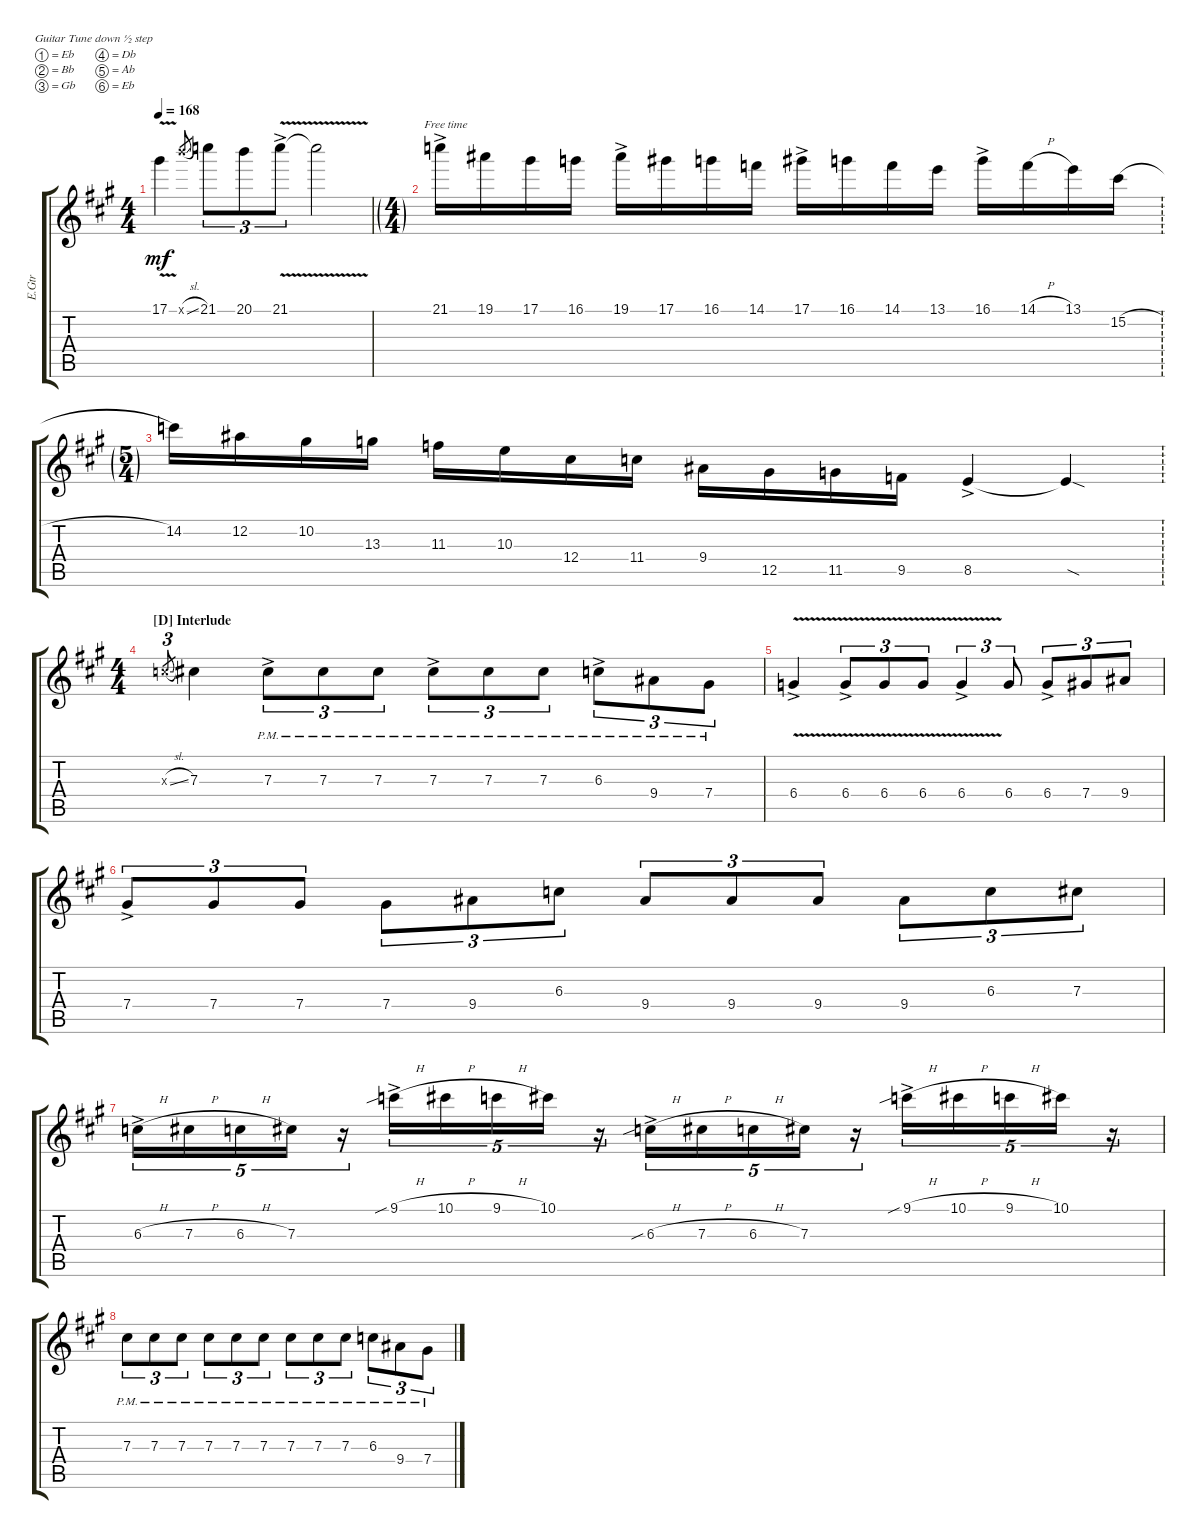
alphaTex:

\defaultSystemsLayout 4
\bracketExtendMode groupsimilarinstruments
\otherSystemsTrackNameOrientation horizontal
\track ("E.Guitar I" "E.Gtr") {instrument distortionguitar}
\staff {score tabs}
\tuning (Eb4 Bb3 Gb3 Db3 Ab2 Eb2)
\ts (4 4)
\tempo 168
\clef g2
\ks a
17.1{v t acc forcenatural}.4{dy mf beam Down} 20.1{sl x acc forcenatural}.8{gr beam Up} 21.1{acc b}.8{tu (3 2) beam Down} 20.1{acc forcenatural}.8{tu (3 2) beam Down} 21.1{v ac acc b}.8{tu (3 2) beam Down} 21.1{v t acc b}.2{beam Down} |
\ft
21.1{ac acc b}.16{beam Down} 19.1{acc forcenatural}.16{beam Down} 17.1{acc forcenatural}.16{beam Down} 16.1{acc b}.16{beam Down} 19.1{ac acc forcenatural}.16{beam Down} 17.1{acc forcenatural}.16{beam Down} 16.1{acc b}.16{beam Down} 14.1{acc b}.16{beam Down} 17.1{ac acc forcenatural}.16{beam Down} 16.1{acc b}.16{beam Down} 14.1{acc b}.16{beam Down} 13.1{acc forcenatural}.16{beam Down} 16.1{ac acc b}.16{beam Down} 14.1{h acc b}.16{beam Down} 13.1{acc forcenatural}.16{beam Down} 15.2{h acc forcenatural}.16{beam Down} |
\ts (5 4)
\ft
14.2{acc b}.16{beam Down} 12.2{acc forcenatural}.16{beam Down} 10.2{acc forcenatural}.16{beam Down} 13.3{acc b}.16{beam Down} 11.3{acc b}.16{beam Down} 10.3{acc forcenatural}.16{beam Down} 12.4{acc forcenatural}.16{beam Down} 11.4{acc b}.16{beam Down} 9.4{acc forcenatural}.16{beam Down} 12.5{acc forcenatural}.16{beam Down} 11.5{acc b}.16{beam Down} 9.5{acc b}.16{beam Down} 8.5{ac acc forcenatural}.4{beam Up} 8.5{sod t acc forcenatural}.4{beam Up} |
\ts (4 4)
\section ("D" "Interlude")
6.3{sl x acc b}.8{tu (3 2) gr beam Up} 7.3{acc forcenatural}.4{beam Down} 7.3{ac pm acc forcenatural}.8{tu (3 2) beam Down} 7.3{pm acc forcenatural}.8{tu (3 2) beam Down} 7.3{pm acc forcenatural}.8{tu (3 2) beam Down} 7.3{ac pm acc forcenatural}.8{tu (3 2) beam Down} 7.3{pm acc forcenatural}.8{tu (3 2) beam Down} 7.3{pm acc forcenatural}.8{tu (3 2) beam Down} 6.3{ac pm acc b}.8{tu (3 2) beam Down} 9.4{pm acc forcenatural}.8{tu (3 2) beam Down} 7.4{pm acc forcenatural}.8{tu (3 2) beam Down} |
6.4{v ac acc b}.4{beam Up} 6.4{v ac acc b}.8{tu (3 2) beam Up} 6.4{v acc b}.8{tu (3 2) beam Up} 6.4{v acc b}.8{tu (3 2) beam Up} 6.4{v ac acc b}.4{tu (3 2) beam Up} 6.4{acc b}.8{tu (3 2) beam Up} 6.4{ac acc b}.8{tu (3 2) beam Up} 7.4{acc forcenatural}.8{tu (3 2) beam Up} 9.4{acc forcenatural}.8{tu (3 2) beam Up} |
7.4{ac acc forcenatural}.8{tu (3 2) beam Up} 7.4{acc forcenatural}.8{tu (3 2) beam Up} 7.4{acc forcenatural}.8{tu (3 2) beam Up} 7.4{acc forcenatural}.8{tu (3 2) beam Down} 9.4{acc forcenatural}.8{tu (3 2) beam Down} 6.3{acc b}.8{tu (3 2) beam Down} 9.4{acc forcenatural}.8{tu (3 2) beam Up} 9.4{acc forcenatural}.8{tu (3 2) beam Up} 9.4{acc forcenatural}.8{tu (3 2) beam Up} 9.4{acc forcenatural}.8{tu (3 2) beam Down} 6.3{acc b}.8{tu (3 2) beam Down} 7.3{acc forcenatural}.8{tu (3 2) beam Down} |
6.3{h ac acc b}.16{tu (5 4) beam Down} 7.3{h acc forcenatural}.16{tu (5 4) beam Down} 6.3{h acc b}.16{tu (5 4) beam Down} 7.3{acc forcenatural}.16{tu (5 4) beam Down} r.16{tu (5 4) beam Down} 9.1{sib h ac acc b}.16{tu (5 4) beam Down} 10.1{h acc forcenatural}.16{tu (5 4) beam Down} 9.1{h acc b}.16{tu (5 4) beam Down} 10.1{acc forcenatural}.16{tu (5 4) beam Down} r.16{tu (5 4) beam Down} 6.3{sib h ac acc b}.16{tu (5 4) beam Down} 7.3{h acc forcenatural}.16{tu (5 4) beam Down} 6.3{h acc b}.16{tu (5 4) beam Down} 7.3{acc forcenatural}.16{tu (5 4) beam Down} r.16{tu (5 4) beam Down} 9.1{sib h ac acc b}.16{tu (5 4) beam Down} 10.1{h acc forcenatural}.16{tu (5 4) beam Down} 9.1{h acc b}.16{tu (5 4) beam Down} 10.1{acc forcenatural}.16{tu (5 4) beam Down} r.16{tu (5 4) beam Down} |
7.3{pm acc forcenatural}.8{tu (3 2) beam Down} 7.3{pm acc forcenatural}.8{tu (3 2) beam Down} 7.3{pm acc forcenatural}.8{tu (3 2) beam Down} 7.3{pm acc forcenatural}.8{tu (3 2) beam Down} 7.3{pm acc forcenatural}.8{tu (3 2) beam Down} 7.3{pm acc forcenatural}.8{tu (3 2) beam Down} 7.3{pm acc forcenatural}.8{tu (3 2) beam Down} 7.3{pm acc forcenatural}.8{tu (3 2) beam Down} 7.3{pm acc forcenatural}.8{tu (3 2) beam Down} 6.3{pm acc b}.8{tu (3 2) beam Down} 9.4{pm acc forcenatural}.8{tu (3 2) beam Down} 7.4{pm acc forcenatural}.8{tu (3 2) beam Down}
